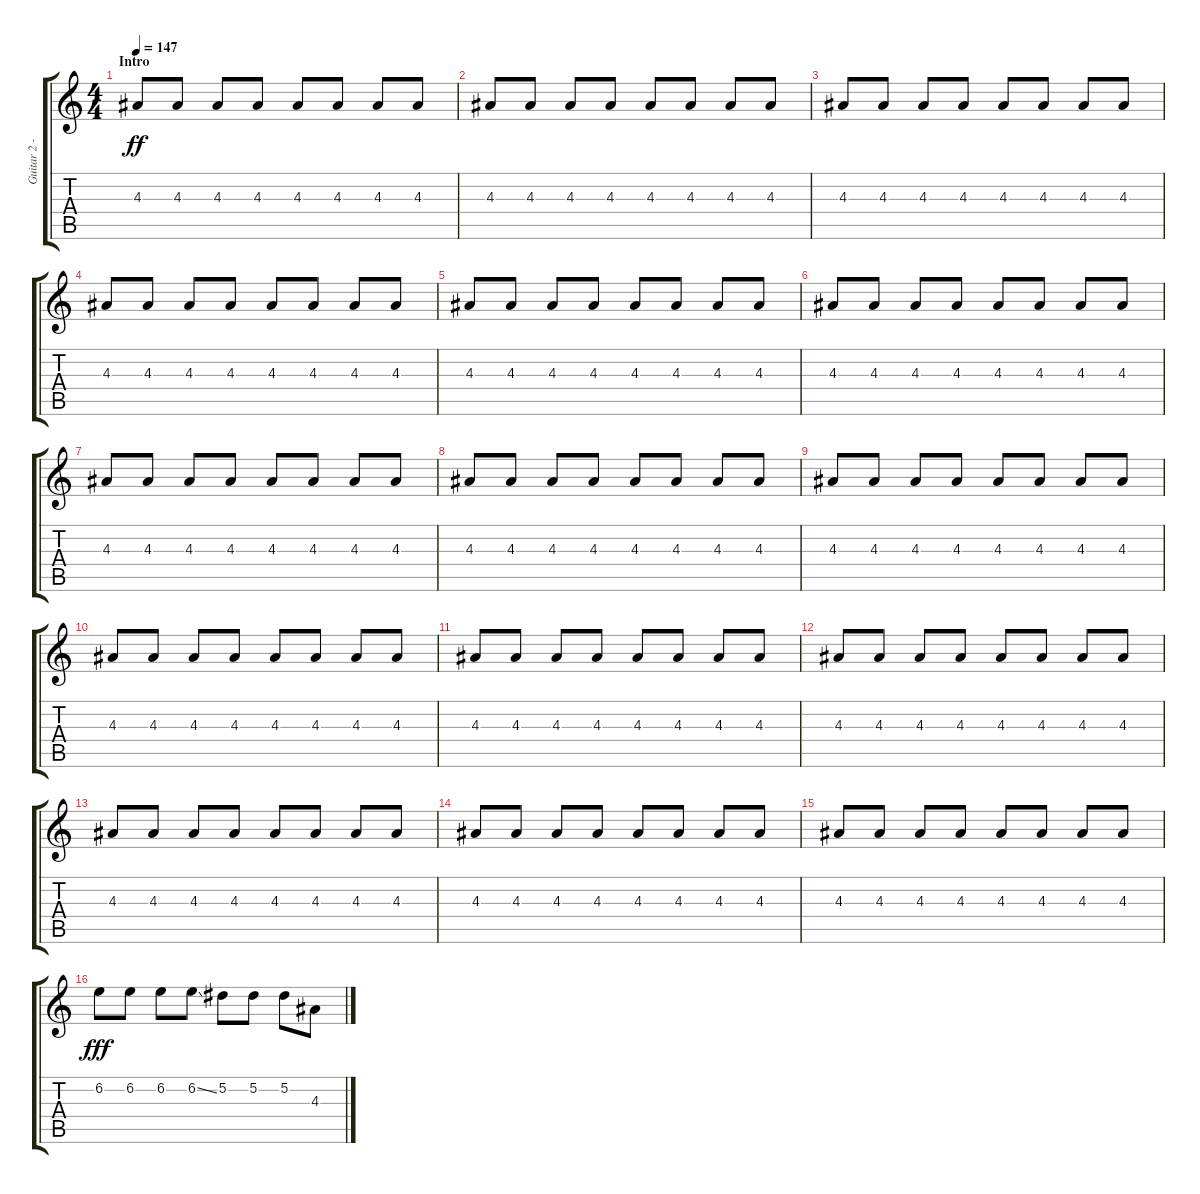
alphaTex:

\track ("Guitar 2 - Wes Scantlin" "Guitar 2 -") {instrument overdrivenguitar}
\staff {score tabs}
\tuning (Eb4 Bb3 Gb3 Db3 Ab2 Db2) {hide}
\ts (4 4)
\section ("" "Intro")
\tempo 147
\clef g2
\ks c
4.3.8{dy ff instrument overdrivenguitar} 4.3.8 4.3.8 4.3.8 4.3.8 4.3.8 4.3.8 4.3.8 |
4.3.8 4.3.8 4.3.8 4.3.8 4.3.8 4.3.8 4.3.8 4.3.8 |
4.3.8 4.3.8 4.3.8 4.3.8 4.3.8 4.3.8 4.3.8 4.3.8 |
4.3.8 4.3.8 4.3.8 4.3.8 4.3.8 4.3.8 4.3.8 4.3.8 |
4.3.8 4.3.8 4.3.8 4.3.8 4.3.8 4.3.8 4.3.8 4.3.8 |
4.3.8 4.3.8 4.3.8 4.3.8 4.3.8 4.3.8 4.3.8 4.3.8 |
4.3.8 4.3.8 4.3.8 4.3.8 4.3.8 4.3.8 4.3.8 4.3.8 |
4.3.8 4.3.8 4.3.8 4.3.8 4.3.8 4.3.8 4.3.8 4.3.8 |
4.3.8 4.3.8 4.3.8 4.3.8 4.3.8 4.3.8 4.3.8 4.3.8 |
4.3.8 4.3.8 4.3.8 4.3.8 4.3.8 4.3.8 4.3.8 4.3.8 |
4.3.8 4.3.8 4.3.8 4.3.8 4.3.8 4.3.8 4.3.8 4.3.8 |
4.3.8 4.3.8 4.3.8 4.3.8 4.3.8 4.3.8 4.3.8 4.3.8 |
4.3.8 4.3.8 4.3.8 4.3.8 4.3.8 4.3.8 4.3.8 4.3.8 |
4.3.8 4.3.8 4.3.8 4.3.8 4.3.8 4.3.8 4.3.8 4.3.8 |
4.3.8 4.3.8 4.3.8 4.3.8 4.3.8 4.3.8 4.3.8 4.3.8 |
6.2.8{dy fff} 6.2.8 6.2.8 6.2{ss}.8 5.2.8 5.2.8 5.2.8 4.3.8
